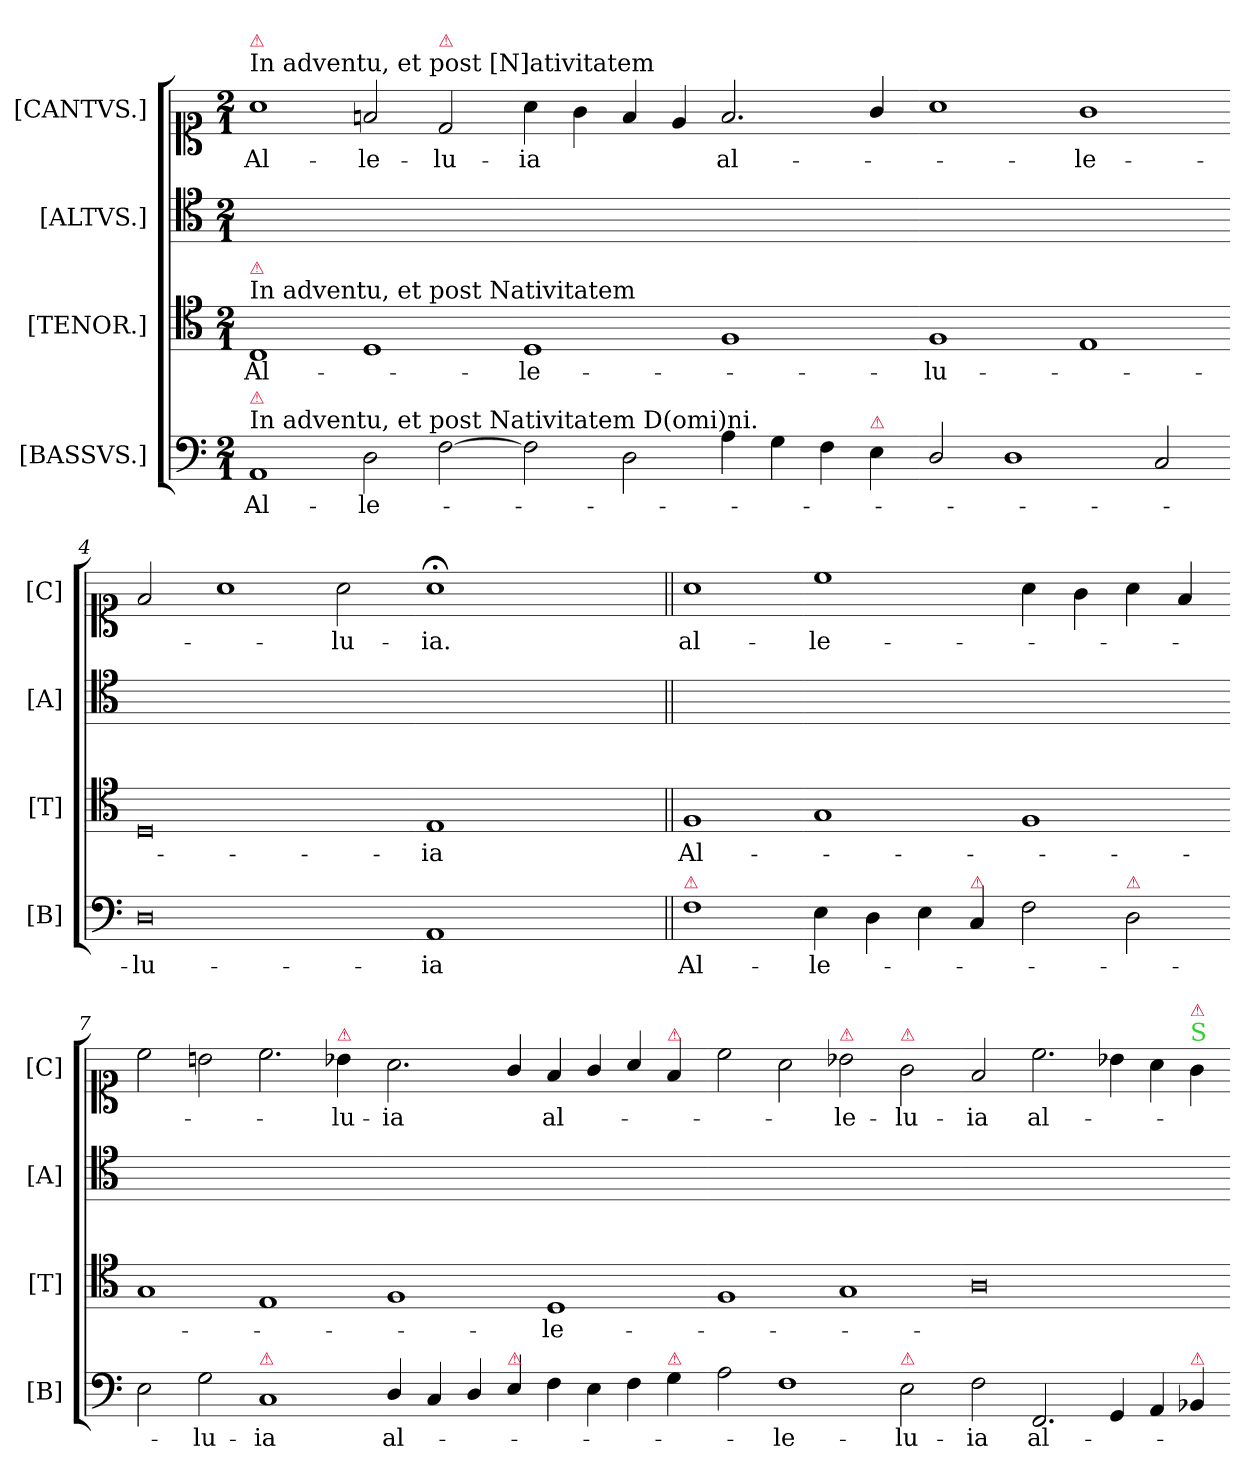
**kern	**text	**kern	**text	**kern	**kern	**text
*part4	*part4	*part3	*part3	*part2	*part1	*part1
*staff4	*staff4	*staff3	*staff3	*staff2	*staff1	*staff1
*I"[BASSVS.]	*	*I"[TENOR.]	*	*I"[ALTVS.]	*I"[CANTVS.]	*
*I'[B]	*	*I'[T]	*	*I'[A]	*I'[C]	*
*clefF4	*	*clefC4	*	*clefC4	*clefC1	*
*k[]	*	*k[]	*	*k[]	*k[]	*
*M2/1	*	*M2/1	*	*M2/1	*M2/1	*
=1	=1	=1	=1	=1	=1	=1
!	!	!	!	!	!LO:TX:a:t=In adventu, et post [N]ativitatem	!
!	!	!	!	!	!LO:TX:a:color=crimson:t=⚠	!
!	!	!LO:TX:a:t=In adventu, et post Nativitatem	!	!	!	!
!	!	!LO:TX:a:color=crimson:t=⚠	!	!	!	!
!LO:TX:a:t=In adventu, et post Nativitatem D(omi)ni.	!	!	!	!	!	!
!LO:TX:a:color=crimson:t=⚠	!	!	!	!	!	!
1AA	Al-	1C	Al-	0ryy	1a	Al-
2D\	-le-	1D	.	.	2fn/	-le-
!	!	!	!	!	!LO:TX:a:color=crimson:t=⚠	!
[2F\	.	.	.	.	2d/	-lu-
=2-	=2-	=2-	=2-	=2-	=2-	=2-
2F\]	.	1D	-le-	0ryy	4a\	-ia
.	.	.	.	.	4g\	.
2D\	.	.	.	.	4f/	.
.	.	.	.	.	4e/	.
4A\	.	1F	.	.	2.f/	al-
4G\	.	.	.	.	.	.
4F\	.	.	.	.	.	.
!LO:TX:a:color=crimson:t=⚠	!	!	!	!	!	!
4E\	.	.	.	.	4g/	.
=3-	=3-	=3-	=3-	=3-	=3-	=3-
2D/	.	1F	-lu-	0ryy	1a	.
1D	.	.	.	.	.	.
.	.	1E	.	.	1g	-le-
2C/	.	.	.	.	.	.
=4-	=4-	=4-	=4-	=4-	=4-	=4-
0D	-lu-	0D	.	0ryy	2f/	.
.	.	.	.	.	1a	.
.	.	.	.	.	2a\	-lu-
=5-	=5-	=5-	=5-	=5-	=5-	=5-
1AA	-ia	1E	-ia	0ryy	1a;<	-ia.
1ryy	.	1ryy	.	.	1ryy	.
=||	=||	=||	=||	=||	=||	=||
!LO:TX:a:color=crimson:t=⚠	!	!	!	!	!	!
1F	Al-	1F	Al-	1ryy	1a	al-
=6-	=6-	=6-	=6-	=6-	=6-	=6-
4E\	-le-	1G	.	0ryy	1cc	-le-
4D\	.	.	.	.	.	.
4E\	.	.	.	.	.	.
!LO:TX:a:color=crimson:t=⚠	!	!	!	!	!	!
4C/	.	.	.	.	.	.
2F\	.	1F	.	.	4a\	.
.	.	.	.	.	4g\	.
!LO:TX:a:color=crimson:t=⚠	!	!	!	!	!	!
2D\	.	.	.	.	4a\	.
.	.	.	.	.	4f/	.
=7-	=7-	=7-	=7-	=7-	=7-	=7-
2E\	.	1G	.	0ryy	2cc\	.
2G\	lu-	.	.	.	2bn\	.
!LO:TX:a:color=crimson:t=⚠	!	!	!	!	!	!
1C	-ia	1E	.	.	2.cc\	.
!	!	!	!	!	!LO:TX:a:color=crimson:t=⚠	!
.	.	.	.	.	4b-X\	-lu-
=8-	=8-	=8-	=8-	=8-	=8-	=8-
4D/	al-	1F	.	0ryy	2.a\	-ia
4C/	.	.	.	.	.	.
4D/	.	.	.	.	.	.
!LO:TX:a:color=crimson:t=⚠	!	!	!	!	!	!
4E/	.	.	.	.	4g/	.
4F\	.	1D	-le-	.	4f/	al-
4E\	.	.	.	.	4g/	.
4F\	.	.	.	.	4a/	.
!	!	!	!	!	!LO:TX:a:color=crimson:t=⚠	!
!LO:TX:a:color=crimson:t=⚠	!	!	!	!	!	!
4G\	.	.	.	.	4f/	.
=9-	=9-	=9-	=9-	=9-	=9-	=9-
2A\	.	1F	.	0ryy	2cc\	.
1F	-le-	.	.	.	2a\	.
!	!	!	!	!	!LO:TX:a:color=crimson:t=⚠	!
.	.	1G	.	.	2b-X\	-le-
!	!	!	!	!	!LO:TX:a:color=crimson:t=⚠	!
!LO:TX:a:color=crimson:t=⚠	!	!	!	!	!	!
2E\	-lu-	.	.	.	2g\	-lu-
=10-	=10-	=10-	=10-	=10-	=10-	=10-
2F\	-ia	0A	.	0ryy	2f/	-ia
2.FF/	al-	.	.	.	2.cc\	al-
4GG/	.	.	.	.	4b-X\	.
4AA/	.	.	.	.	4a\	.
!	!	!	!	!	!LO:TX:a:color=limegreen:t=S	!
!	!	!	!	!	!LO:TX:a:color=crimson:t=⚠	!
!LO:TX:a:color=crimson:t=⚠	!	!	!	!	!	!
4BB-X/	.	.	.	.	4g\	.
=-	=-	=-	=-	=-	=-	=-
*-	*-	*-	*-	*-	*-	*-
